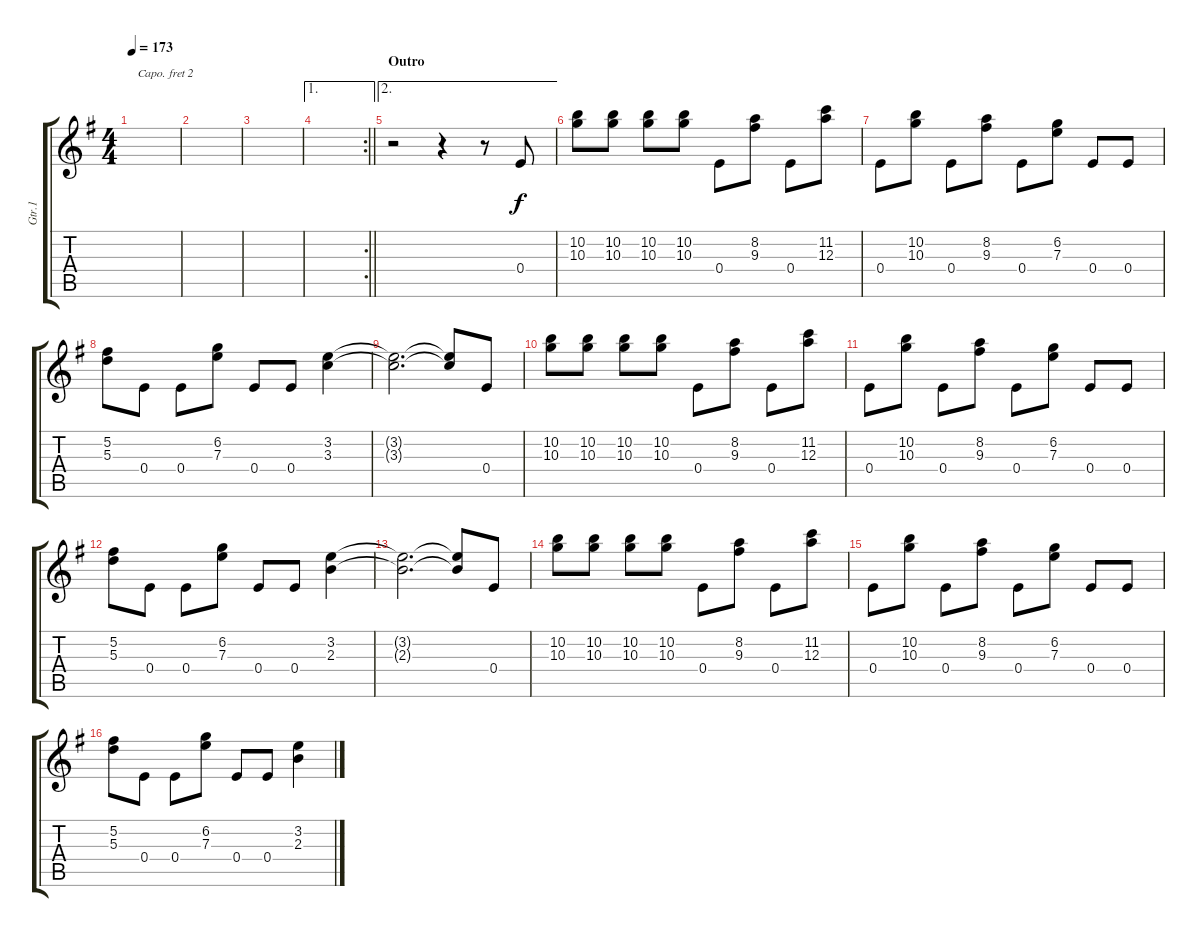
\track ("Gtr.1" "Gtr.1") {instrument distortionguitar}
\staff {score tabs}
\capo 2
\tuning (E4 B3 G3 D3 A2 E2) {hide}
\ts (4 4)
\tempo 173
\clef g2
\ks g
|
|
|
\ae 1
\rc 2
\barLineRight lightlight
|
\ae 2
\section ("" "Outro")
r.2 r.4 r.8 0.4.8 |
(10.2 10.3).8 (10.2 10.3).8 (10.2 10.3).8 (10.2 10.3).8 0.4.8 (8.2 9.3).8 0.4.8 (11.2 12.3).8 |
0.4.8 (10.2 10.3).8 0.4.8 (8.2 9.3).8 0.4.8 (6.2 7.3).8 0.4.8 0.4.8 |
(5.2 5.3).8 0.4.8 0.4.8 (6.2 7.3).8 0.4.8 0.4.8 (3.2 3.3).4 |
(3.2{t} 3.3{t}).2{d} (3.2{t} 3.3{t}).8 0.4.8 |
(10.2 10.3).8 (10.2 10.3).8 (10.2 10.3).8 (10.2 10.3).8 0.4.8 (8.2 9.3).8 0.4.8 (11.2 12.3).8 |
0.4.8 (10.2 10.3).8 0.4.8 (8.2 9.3).8 0.4.8 (6.2 7.3).8 0.4.8 0.4.8 |
(5.2 5.3).8 0.4.8 0.4.8 (6.2 7.3).8 0.4.8 0.4.8 (3.2 2.3).4 |
(3.2{t} 2.3{t}).2{d} (3.2{t} 2.3{t}).8 0.4.8 |
(10.2 10.3).8 (10.2 10.3).8 (10.2 10.3).8 (10.2 10.3).8 0.4.8 (8.2 9.3).8 0.4.8 (11.2 12.3).8 |
0.4.8 (10.2 10.3).8 0.4.8 (8.2 9.3).8 0.4.8 (6.2 7.3).8 0.4.8 0.4.8 |
(5.2 5.3).8 0.4.8 0.4.8 (6.2 7.3).8 0.4.8 0.4.8 (3.2 2.3).4
